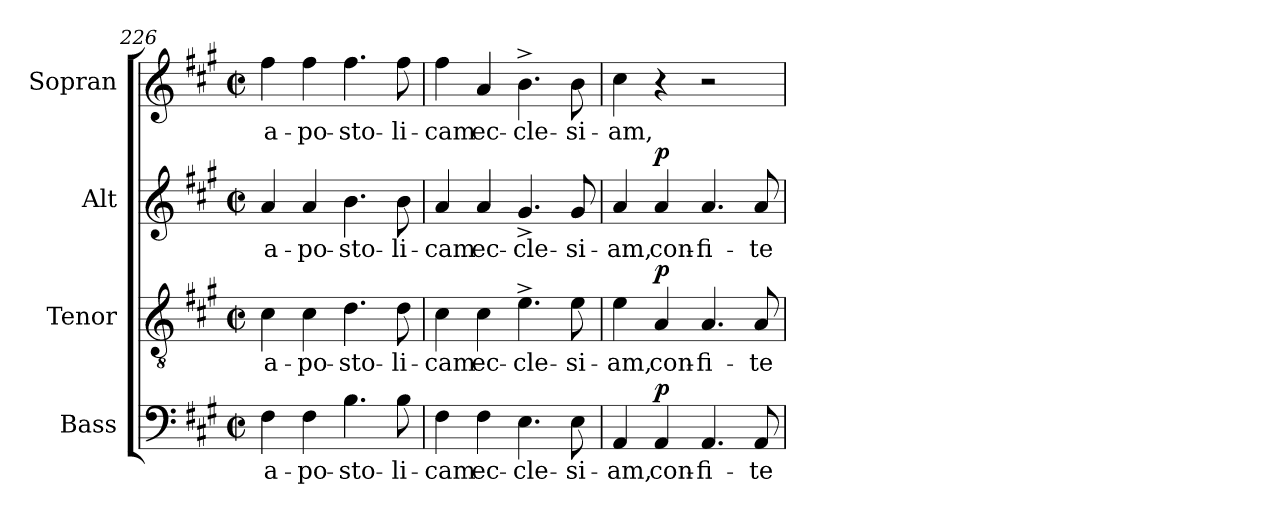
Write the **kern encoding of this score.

**kern	**text	**dynam	**kern	**text	**dynam	**kern	**text	**dynam	**kern	**text
*part4	*part4	*part4	*part3	*part3	*part3	*part2	*part2	*part2	*part1	*part1
*staff4	*staff4	*staff4	*staff3	*staff3	*staff3	*staff2	*staff2	*staff2	*staff1	*staff1
*I"Bass	*	*	*I"Tenor	*	*	*I"Alt	*	*	*I"Sopran	*
*I'B.	*	*	*I'T.	*	*	*I'A.	*	*	*I'S.	*
*clefF4	*	*	*clefGv2	*	*	*clefG2	*	*	*clefG2	*
*k[f#c#g#]	*	*	*k[f#c#g#]	*	*	*k[f#c#g#]	*	*	*k[f#c#g#]	*
*A:	*	*	*A:	*	*	*A:	*	*	*A:	*
*M2/2	*	*	*M2/2	*	*	*M2/2	*	*	*M2/2	*
*met(c|)	*	*	*met(c|)	*	*	*met(c|)	*	*	*met(c|)	*
=226	=226	=226	=226	=226	=226	=226	=226	=226	=226	=226
!	!LO:LY:b	!	!	!LO:LY:b	!	!	!LO:LY:b	!	!	!LO:LY:b
4F#\	a-	.	4c#\	a-	.	4a/	a-	.	4ff#\	a-
!	!LO:LY:b	!	!	!LO:LY:b	!	!	!LO:LY:b	!	!	!LO:LY:b
4F#\	-po-	.	4c#\	-po-	.	4a/	-po-	.	4ff#\	-po-
!	!LO:LY:b	!	!	!LO:LY:b	!	!	!LO:LY:b	!	!	!LO:LY:b
4.B\	-sto-	.	4.d\	-sto-	.	4.b\	-sto-	.	4.ff#\	-sto-
!	!LO:LY:b	!	!	!LO:LY:b	!	!	!LO:LY:b	!	!	!LO:LY:b
8B\	-li-	.	8d\	-li-	.	8b\	-li-	.	8ff#\	-li-
=227	=227	=227	=227	=227	=227	=227	=227	=227	=227	=227
!	!LO:LY:b	!	!	!LO:LY:b	!	!	!LO:LY:b	!	!	!LO:LY:b
4F#\	-cam	.	4c#\	-cam	.	4a/	-cam	.	4ff#\	-cam
!	!LO:LY:b	!	!	!LO:LY:b	!	!	!LO:LY:b	!	!	!LO:LY:b
4F#\	ec-	.	4c#\	ec-	.	4a/	ec-	.	4a/	ec-
!	!LO:LY:b	!	!	!LO:LY:b	!	!	!LO:LY:b	!	!	!LO:LY:b
4.E\	-cle-	.	4.e^>\	-cle-	.	4.g#^>/	-cle-	.	4.b^>\	-cle-
!	!LO:LY:b	!	!	!LO:LY:b	!	!	!LO:LY:b	!	!	!LO:LY:b
8E\	-si-	.	8e\	-si-	.	8g#/	-si-	.	8b\	-si-
!!LO:LB:g=z
=228	=228	=228	=228	=228	=228	=228	=228	=228	=228	=228
!	!LO:LY:b	!	!	!LO:LY:b	!	!	!LO:LY:b	!	!	!LO:LY:b
4AA/	-am,	.	4e\	-am,	.	4a/	-am,	.	4cc#\	-am,
!	!LO:LY:b	!LO:DY:a	!	!LO:LY:b	!LO:DY:a	!	!LO:LY:b	!LO:DY:a	!	!
4AA/	con-	p	4A/	con-	p	4a/	con-	p	4r	.
!	!LO:LY:b	!	!	!LO:LY:b	!	!	!LO:LY:b	!	!	!
4.AA/	-fi-	.	4.A/	-fi-	.	4.a/	-fi-	.	2r	.
!	!LO:LY:b	!	!	!LO:LY:b	!	!	!LO:LY:b	!	!	!
8AA/	-te-	.	8A/	-te-	.	8a/	-te-	.	.	.
=	=	=	=	=	=	=	=	=	=	=
*-	*-	*-	*-	*-	*-	*-	*-	*-	*-	*-
